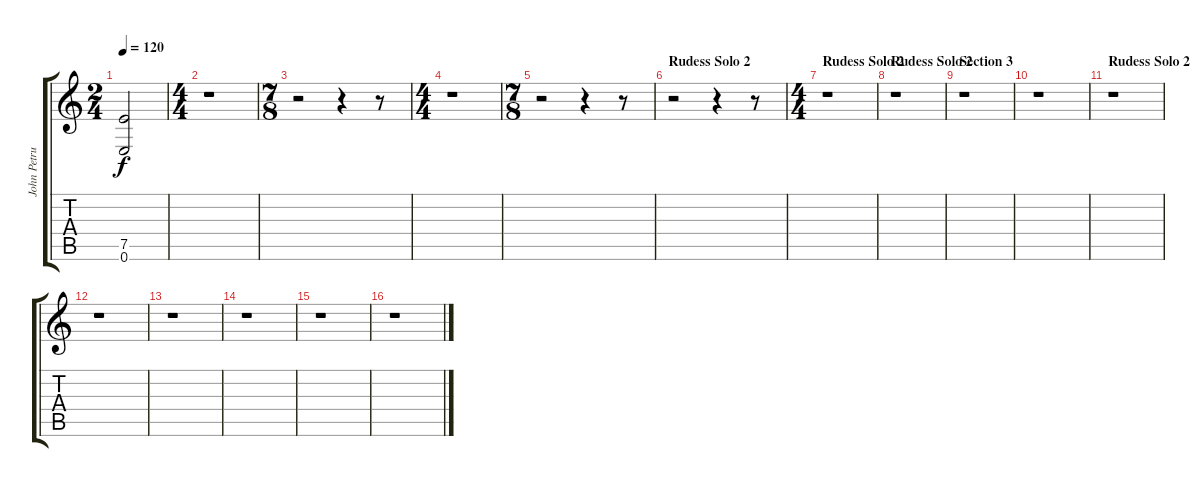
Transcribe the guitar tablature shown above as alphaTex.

\track ("John Petrucci 2nd lead" "John Petru") {instrument distortionguitar}
\staff {score tabs}
\tuning (E4 B3 G3 D3 A2 E2) {hide}
\ts (2 4)
\tempo 120
\clef g2
\ks c
(7.5{t} 0.6{t}).2{dy f} |
\ts (4 4)
r.1 |
\ts (7 8)
r.2 r.4 r.8 |
\ts (4 4)
r.1 |
\ts (7 8)
r.2 r.4 r.8 |
\section ("" "Rudess Solo 2")
r.2 r.4 r.8 |
\ts (4 4)
\section ("" "Rudess Solo 2")
r.1 |
\section ("" "Rudess Solo 2")
r.1 |
\section ("" "Section 3")
r.1 |
r.1 |
\section ("" "Rudess Solo 2")
r.1 |
r.1 |
r.1 |
r.1 |
r.1 |
r.1
